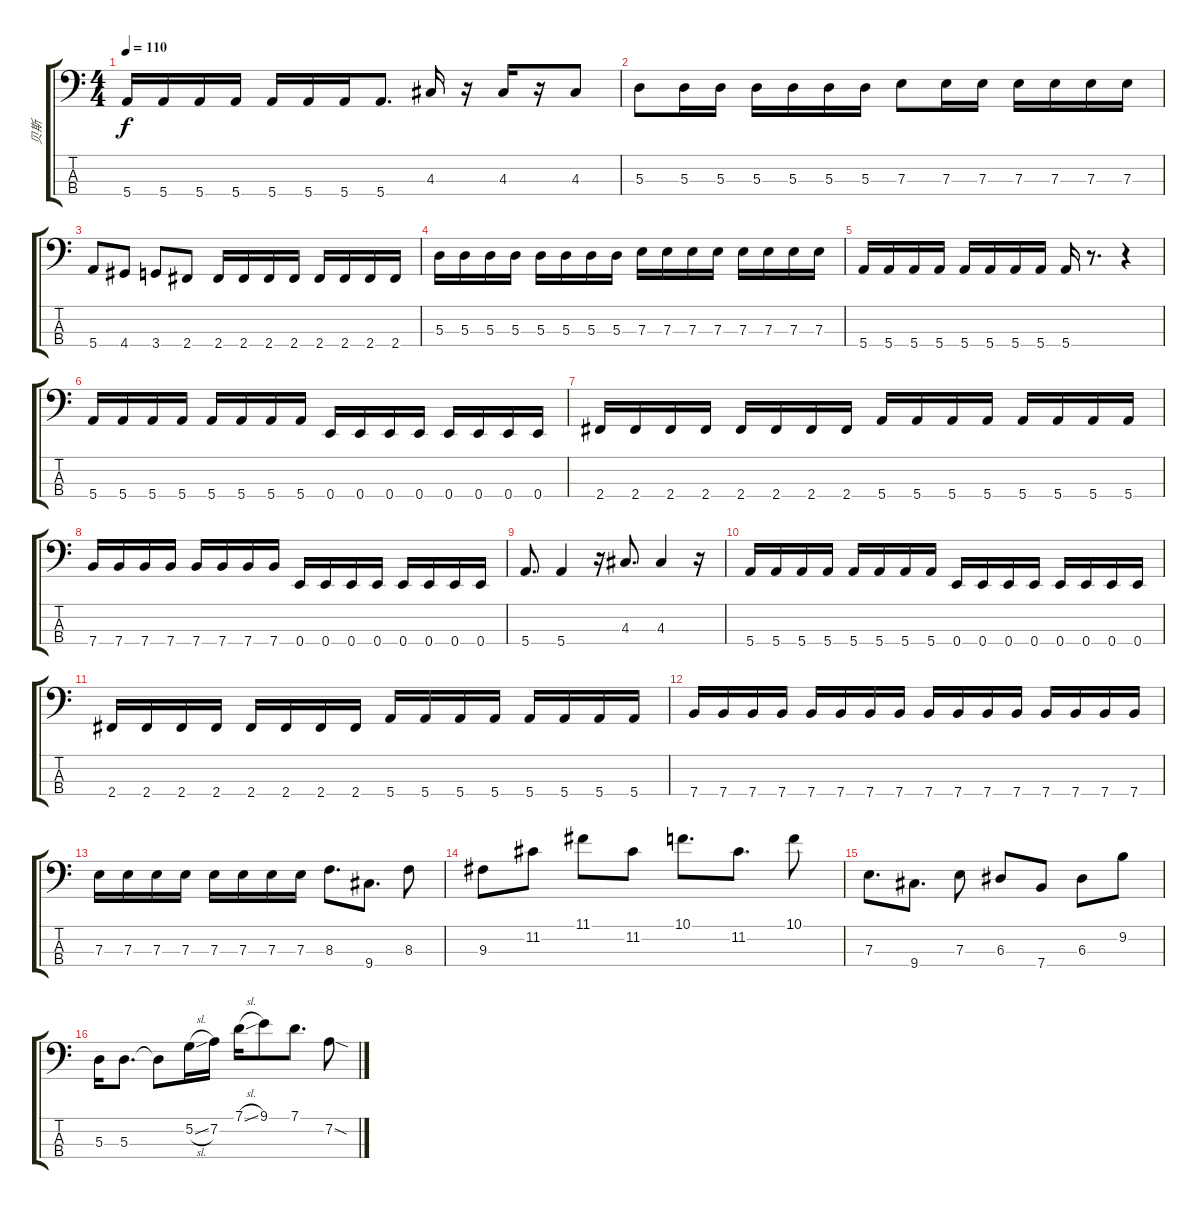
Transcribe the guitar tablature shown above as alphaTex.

\track ("贝斯" "贝斯") {instrument electricbassfinger}
\staff {score tabs}
\tuning (G2 D2 A1 E1) {hide}
\ts (4 4)
\tempo 110
\clef f4
\ks c
5.4.16{dy f} 5.4.16 5.4.16 5.4.16 5.4.16 5.4.16 5.4.16 5.4.8{d} 4.3.16 r.16 4.3.16 r.16 4.3.8 |
5.3.8 5.3.16 5.3.16 5.3.16 5.3.16 5.3.16 5.3.16 7.3.8 7.3.16 7.3.16 7.3.16 7.3.16 7.3.16 7.3.16 |
5.4.8 4.4.8 3.4.8 2.4.8 2.4.16 2.4.16 2.4.16 2.4.16 2.4.16 2.4.16 2.4.16 2.4.16 |
5.3.16 5.3.16 5.3.16 5.3.16 5.3.16 5.3.16 5.3.16 5.3.16 7.3.16 7.3.16 7.3.16 7.3.16 7.3.16 7.3.16 7.3.16 7.3.16 |
5.4.16 5.4.16 5.4.16{txt ""} 5.4.16 5.4.16 5.4.16 5.4.16 5.4.16 5.4.16 r.8{d} r.4 |
5.4.16 5.4.16 5.4.16 5.4.16 5.4.16 5.4.16 5.4.16 5.4.16 0.4.16 0.4.16 0.4.16 0.4.16 0.4.16 0.4.16 0.4.16 0.4.16 |
2.4.16 2.4.16 2.4.16 2.4.16 2.4.16 2.4.16 2.4.16 2.4.16 5.4.16 5.4.16 5.4.16 5.4.16 5.4.16 5.4.16 5.4.16 5.4.16 |
7.4.16 7.4.16 7.4.16 7.4.16 7.4.16 7.4.16 7.4.16 7.4.16 0.4.16 0.4.16 0.4.16 0.4.16 0.4.16 0.4.16 0.4.16 0.4.16 |
5.4.8{d} 5.4.4 r.16 4.3.8{d} 4.3.4 r.16 |
5.4.16 5.4.16 5.4.16 5.4.16 5.4.16 5.4.16 5.4.16 5.4.16 0.4.16 0.4.16 0.4.16 0.4.16 0.4.16 0.4.16 0.4.16 0.4.16 |
2.4.16 2.4.16 2.4.16 2.4.16 2.4.16 2.4.16 2.4.16 2.4.16 5.4.16 5.4.16 5.4.16 5.4.16 5.4.16 5.4.16 5.4.16 5.4.16 |
7.4.16 7.4.16 7.4.16 7.4.16 7.4.16 7.4.16 7.4.16 7.4.16 7.4.16 7.4.16 7.4.16 7.4.16 7.4.16 7.4.16 7.4.16 7.4.16 |
7.3.16 7.3.16 7.3.16 7.3.16 7.3.16 7.3.16 7.3.16 7.3.16 8.3.8{d} 9.4.8{d} 8.3.8 |
9.3.8 11.2.8 11.1.8 11.2.8 10.1.8{d} 11.2.8{d} 10.1.8 |
7.3.8{d} 9.4.8{d} 7.3.8 6.3.8 7.4.8 6.3.8 9.2.8 |
5.3.16 5.3.8{d} 5.3{t}.8 5.2{sl}.16 7.2.16 7.1{sl}.16 9.1.8 7.1.8{d} 7.2{sod}.8
